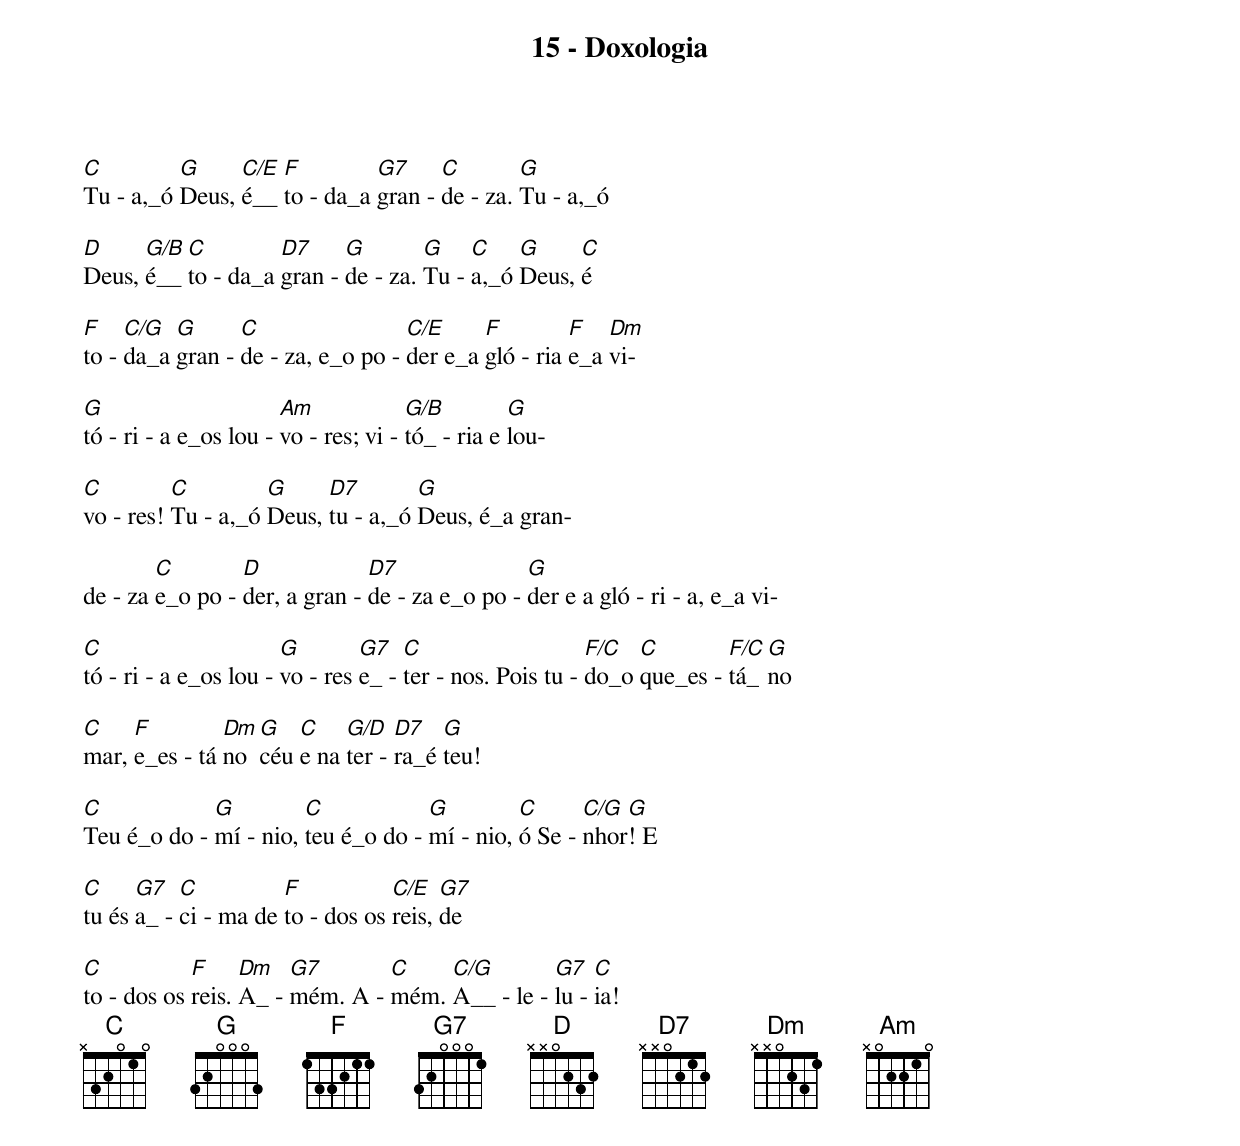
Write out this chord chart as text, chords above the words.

15 - Doxologia

C         G     C/E F         G7     C        G
Tu - a,_ó Deus, é__ to - da_a gran - de - za. Tu - a,_ó

D     G/B C         D7     G        G    C    G     C
Deus, é__ to - da_a gran - de - za. Tu - a,_ó Deus, é

F    C/G  G      C                 C/E     F         F   Dm
to - da_a gran - de - za, e_o po - der e_a gló - ria e_a vi-

G                      Am             G/B         G
tó - ri - a e_os lou - vo - res; vi - tó_ - ria e lou-

C         C         G     D7        G
vo - res! Tu - a,_ó Deus, tu - a,_ó Deus, é_a gran-

        C        D             D7               G
de - za e_o po - der, a gran - de - za e_o po - der e a gló - ri - a, e_a vi-

C                      G        G7   C                    F/C  C        F/C G
tó - ri - a e_os lou - vo - res e_ - ter - nos. Pois tu - do_o que_es - tá_ no

C    F         Dm G   C    G/D   D7   G
mar, e_es - tá no céu e na ter - ra_é teu!

C            G         C            G         C      C/G G
Teu é_o do - mí - nio, teu é_o do - mí - nio, ó Se - nhor! E

C     G7   C          F           C/E   G7
tu és a_ - ci - ma de to - dos os reis, de

C           F     Dm   G7       C    C/G        G7   C
to - dos os reis. A_ - mém. A - mém. A__ - le - lu - ia!
